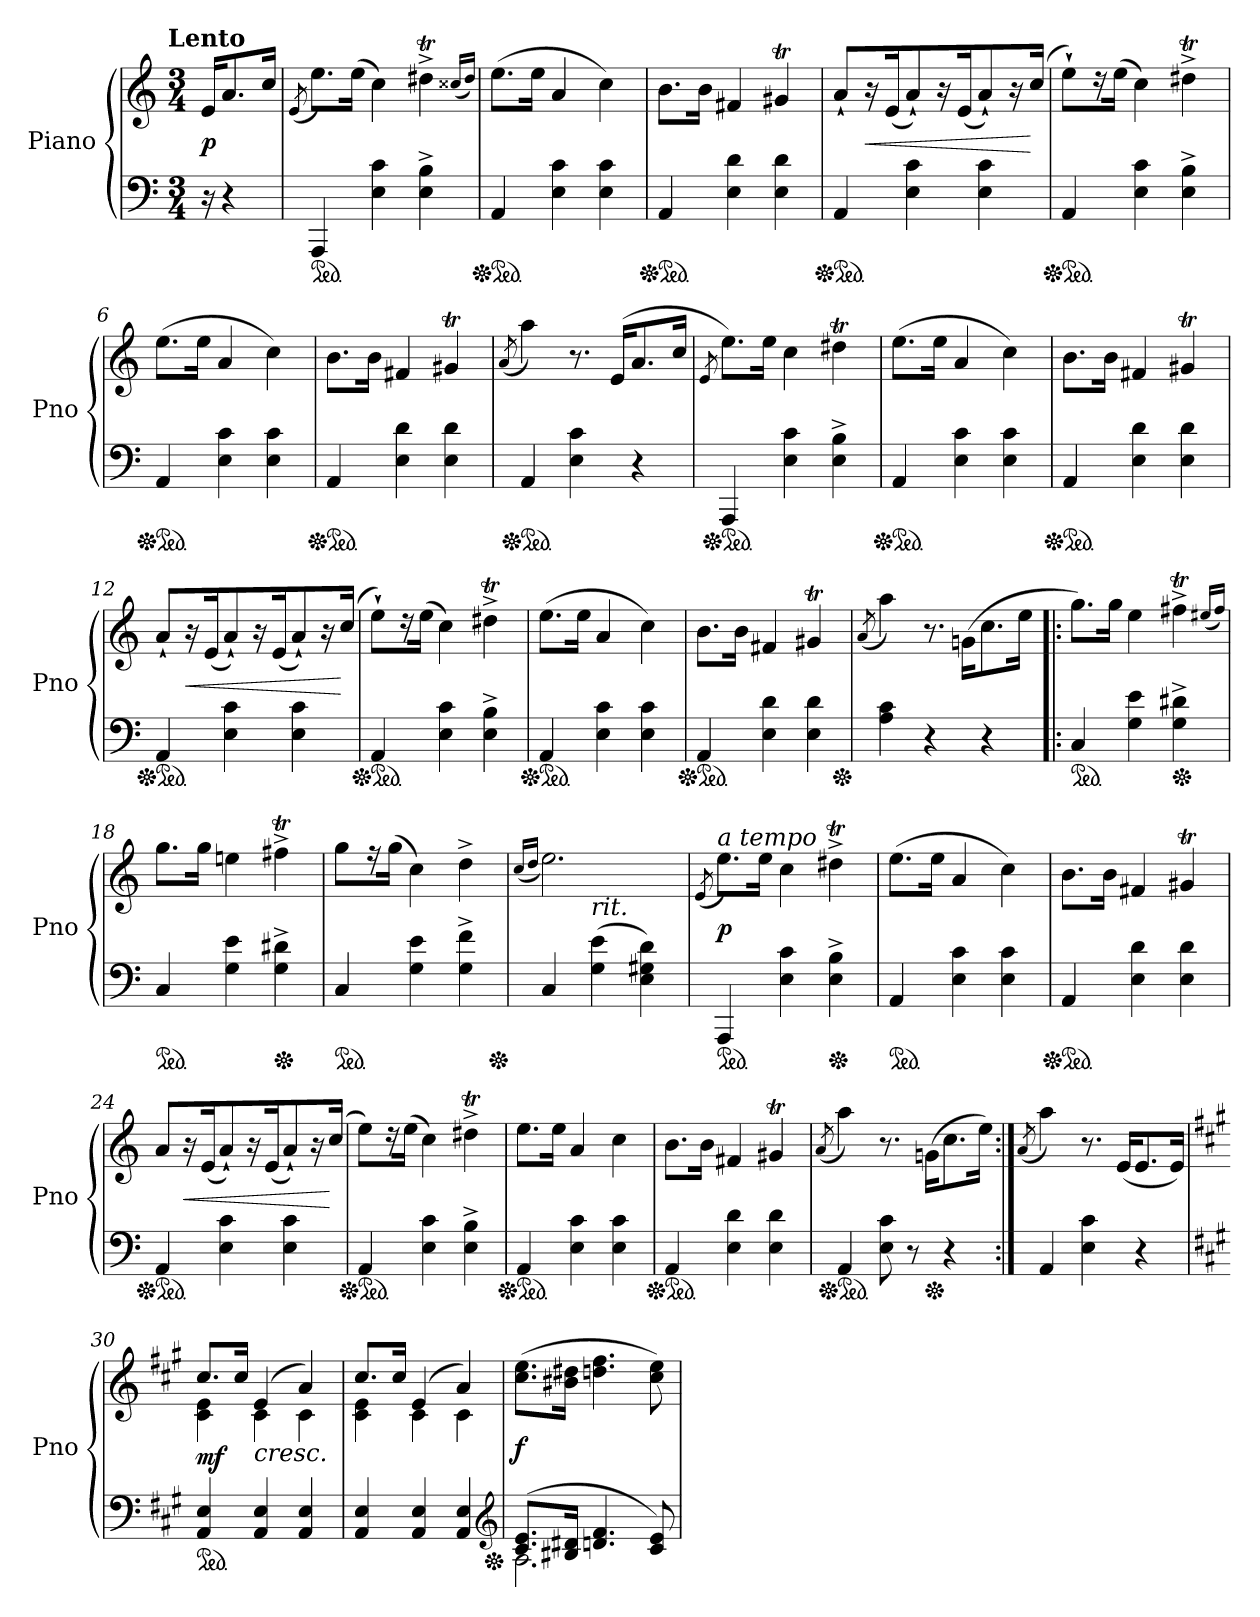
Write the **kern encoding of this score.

**kern	**kern	**dynam
*part1	*part1	*part1
*staff2	*staff1	*staff1/2
*I"Piano	*	*
*I'Pno	*	*
*clefF4	*clefG2	*
*k[]	*k[]	*
*a:	*a:	*
!!LO:TX:omd:t=Lento
*M3/4	*M3/4	*
*MM116	*MM116	*
=	=	=
16r	16eKL	p
4r	8.a	.
.	16ccJk	.
=1	=1	=1
.	(8qe	.
*ped	*	*
4AAA	8.eeL)	.
.	(16eeJk	.
4E 4c	4cc)	.
4E^ 4B^	4dd#Xt^	.
.	(16qcc##X/LL	.
.	16qdd#/JJ)	.
=2	=2	=2
*Xped	*	*
*ped	*	*
4AA	(8.eeL	.
.	16eeJk	.
4E 4c	4a	.
4E 4c	4cc)	.
=3	=3	=3
*Xped	*	*
*ped	*	*
4AA	8.bL	.
.	16bJk	.
4E 4d	4f#X	.
4E 4d	4g#Xt	.
=4	=4	=4
*Xped	*	*
*ped	*	*
4AA	8a`L	.
.	16r	<
.	(16eK	.
4E 4c	8a`)	.
.	16r	.
.	(16eK	.
4E 4c	8a`)	.
.	16r	.
.	(>16ccJk	[
=5	=5	=5
*Xped	*	*
*ped	*	*
4AA	8ee`L)	.
.	16r	.
.	(16eeJk	.
4E 4c	4cc)	.
4E^ 4B^	4dd#Xt^	.
=6	=6	=6
*Xped	*	*
*ped	*	*
4AA	(8.eeL	.
.	16eeJk	.
4E 4c	4a	.
4E 4c	4cc)	.
=7	=7	=7
*Xped	*	*
*ped	*	*
4AA	8.bL	.
.	16bJk	.
4E 4d	4f#X	.
4E 4d	4g#Xt	.
=8	=8	=8
.	(8qa	.
*Xped	*	*
*ped	*	*
4AA	4aa)	.
4E 4c	8.r	.
.	(>16eKL	.
4r	8.a	.
.	16ccJk	.
=9	=9	=9
.	8qe	.
*Xped	*	*
*ped	*	*
4AAA	8.eeL)	.
.	16eeJk	.
4E 4c	4cc	.
4E^ 4B^	4dd#Xt	.
=10	=10	=10
*Xped	*	*
*ped	*	*
4AA	(8.eeL	.
.	16eeJk	.
4E 4c	4a	.
4E 4c	4cc)	.
=11	=11	=11
*Xped	*	*
*ped	*	*
4AA	8.bL	.
.	16bJk	.
4E 4d	4f#X	.
4E 4d	4g#Xt	.
=12	=12	=12
*Xped	*	*
*ped	*	*
4AA	8a`L	.
.	16r	<
.	(16eK	.
4E 4c	8a`)	.
.	16r	.
.	(16eK	.
4E 4c	8a`)	.
.	16r	.
.	(16ccJk	[
=13	=13	=13
*Xped	*	*
*ped	*	*
4AA	8ee`L)	.
.	16r	.
.	(16eeJk	.
4E 4c	4cc)	.
4E^ 4B^	4dd#Xt^	.
=14	=14	=14
*Xped	*	*
*ped	*	*
4AA	(8.eeL	.
.	16eeJk	.
4E 4c	4a	.
4E 4c	4cc)	.
=15	=15	=15
*Xped	*	*
*ped	*	*
4AA	8.bL	.
.	16bJk	.
4E 4d	4f#X	.
4E 4d	4g#Xt	.
*Xped	*	*
=16	=16	=16
.	(8qa	.
4A 4c	4aa)	.
4r	8.r	.
.	(16gnKL	.
4r	8.cc	.
.	16eeJk	.
=17!|:	=17!|:	=17!|:
*ped	*	*
4C	8.ggL)	.
.	16ggJk	.
4G 4e	4ee	.
*Xped	*	*
4G^ 4d#X^	4ff#Xt^	.
.	(16qee#X/LL	.
.	16qff#/JJ)	.
=18	=18	=18
*ped	*	*
4C	8.ggL	.
.	16ggJk	.
4G 4e	4een	.
*Xped	*	*
4G^ 4d#X^	4ff#Xt^	.
=19	=19	=19
*ped	*	*
4C	8ggL	.
.	16r	.
.	(16ggJk	.
4G 4e	4cc)	.
4G^ 4f^	4dd^	.
*Xped	*	*
=20	=20	=20
.	(16qcc/LL	.
.	16qdd/JJ	.
4C	2.ee)	.
!LO:TX:a:i:t=rit.	!	!
(4G 4e	.	.
4E 4G#X 4d)	.	.
=21	=21	=21
.	(8qe	.
!	!LO:TX:a:i:t=a tempo	!
*ped	*	*
4AAA	8.eeL)	p
.	16eeJk	.
4E 4c	4cc	.
*Xped	*	*
4E^ 4B^	4dd#Xt^	.
=22	=22	=22
*ped	*	*
4AA	(8.eeL	.
.	16eeJk	.
4E 4c	4a	.
4E 4c	4cc)	.
=23	=23	=23
*Xped	*	*
*ped	*	*
4AA	8.bL	.
.	16bJk	.
4E 4d	4f#X	.
4E 4d	4g#Xt	.
=24	=24	=24
*Xped	*	*
*ped	*	*
4AA	8aL	.
.	16r	<
.	(16eK	.
4E 4c	8a`)	.
.	16r	.
.	(16eK	.
4E 4c	8a`)	.
.	16r	.
.	(>16ccJk	[
=25	=25	=25
*Xped	*	*
*ped	*	*
4AA	8eeL)	.
.	16r	.
.	(16eeJk	.
4E 4c	4cc)	.
4E^ 4B^	4dd#Xt^	.
=26	=26	=26
*Xped	*	*
*ped	*	*
4AA	8.eeL	.
.	16eeJk	.
4E 4c	4a	.
4E 4c	4cc	.
=27	=27	=27
*Xped	*	*
*ped	*	*
4AA	8.bL	.
.	16bJk	.
4E 4d	4f#X	.
4E 4d	4g#Xt	.
=28	=28	=28
.	(8qa	.
*Xped	*	*
*ped	*	*
4AA	4aa)	.
8E 8c	8.r	.
8r	.	.
*Xped	*	*
.	(16gnKL	.
4r	8.cc	.
.	16eeJk)	.
=29:|!	=29:|!	=29:|!
.	(8qa	.
4AA	4aa)	.
4E 4c	8.r	.
.	(16eKL	.
4r	8.e	.
.	16eJk)	.
=30	=30	=30
*k[f#c#g#]	*k[f#c#g#]	*
*	*^	*
*ped	*	*	*
4AA 4E	8.cc#L	4c# 4e	mf
.	16cc#Jk	.	.
!	!LO:TX:b:i:t=cresc.	!	!
4AA 4E	(4e	4c#	.
4AA 4E	4a)	4c#	.
=31	=31	=31	=31
4AA 4E	8.cc#L	4c# 4e	.
.	16cc#Jk	.	.
4AA 4E	(4e	4c#	.
4AA 4E	4a)	4c#	.
*	*v	*v	*
*clefG2	*	*
*Xped	*	*
=32	=32	=32
*^	*	*
(8.c# 8.eL	2.A	(8.cc# 8.eeL	f
16B#X 16d#XJk	.	16b#X 16dd#XJk	.
4.dn 4.f#	.	4.ddn 4.ff#	.
8c# 8e)	.	8cc# 8ee)	.
*v	*v	*	*
=	=	=
*-	*-	*-
